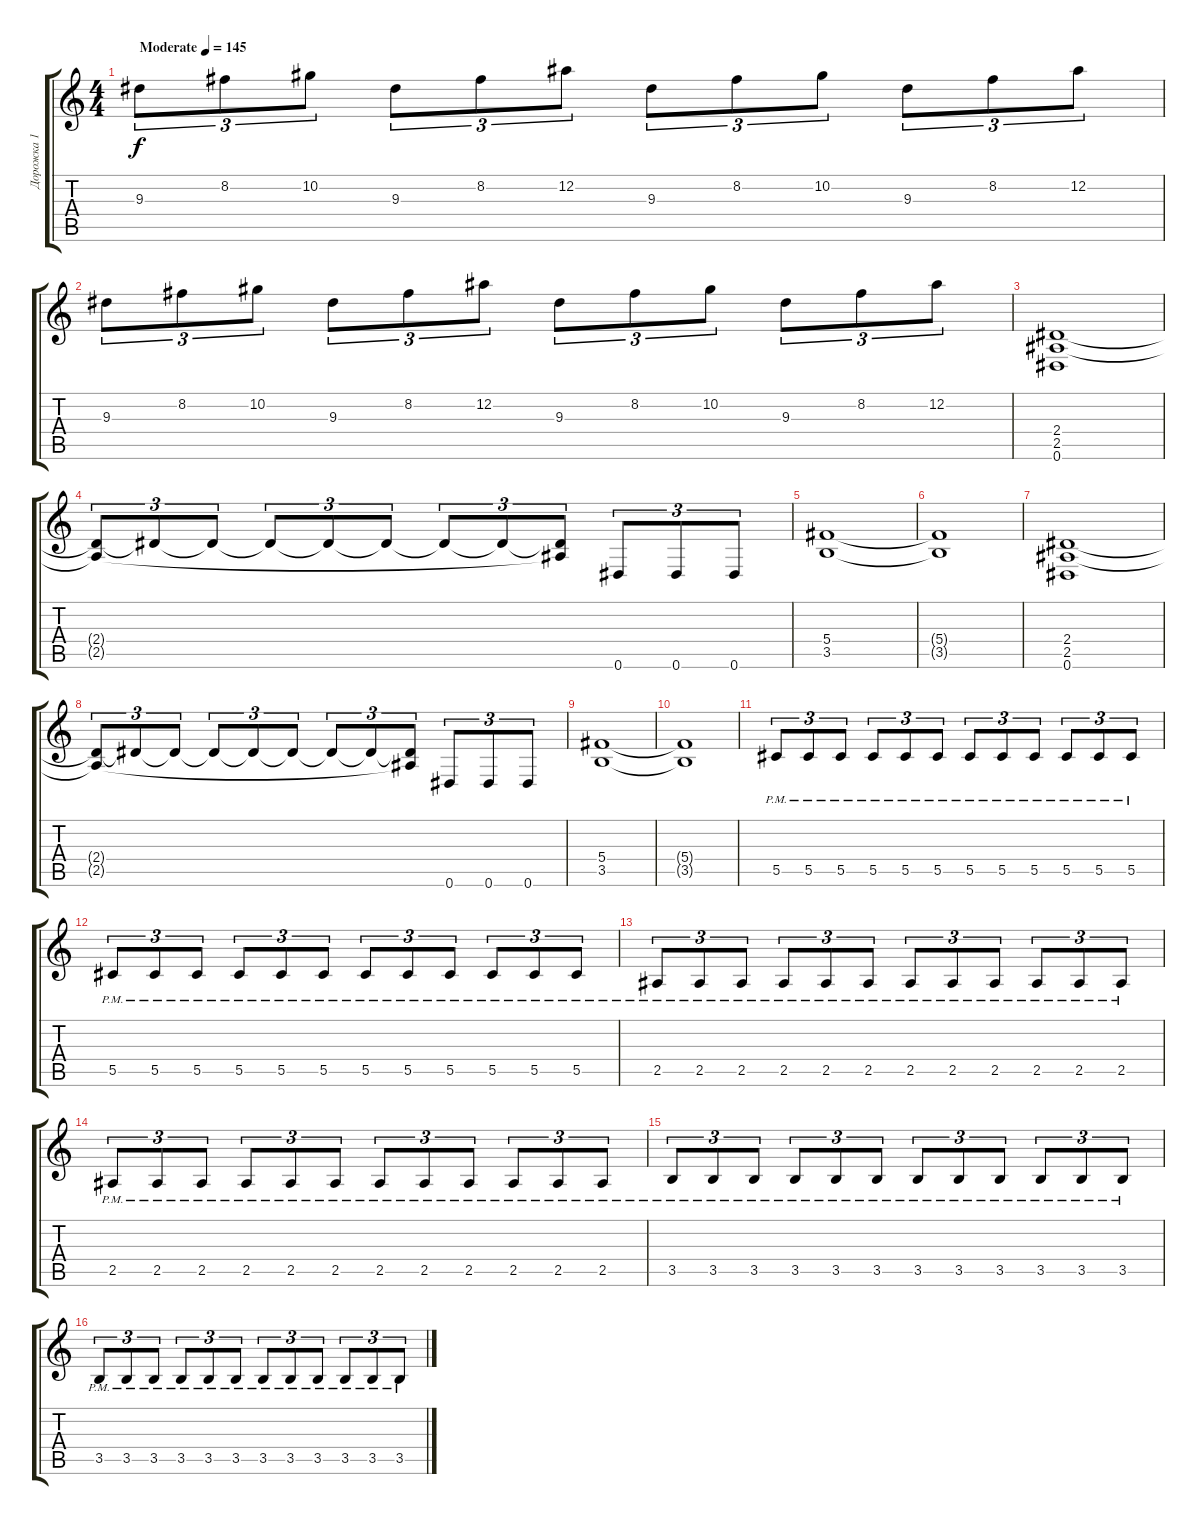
\track ("Дорожка 1" "Дорожка 1") {instrument distortionguitar}
\staff {score tabs}
\tuning (Eb4 Bb3 Gb3 Db3 Ab2 Eb2) {hide}
\ts (4 4)
\tempo (145 "Moderate")
\clef g2
\ks c
9.3.8{tu (3 2) dy f instrument distortionguitar} 8.2.8{tu (3 2)} 10.2.8{tu (3 2)} 9.3.8{tu (3 2)} 8.2.8{tu (3 2)} 12.2.8{tu (3 2)} 9.3.8{tu (3 2)} 8.2.8{tu (3 2)} 10.2.8{tu (3 2)} 9.3.8{tu (3 2)} 8.2.8{tu (3 2)} 12.2.8{tu (3 2)} |
9.3.8{tu (3 2)} 8.2.8{tu (3 2)} 10.2.8{tu (3 2)} 9.3.8{tu (3 2)} 8.2.8{tu (3 2)} 12.2.8{tu (3 2)} 9.3.8{tu (3 2)} 8.2.8{tu (3 2)} 10.2.8{tu (3 2)} 9.3.8{tu (3 2)} 8.2.8{tu (3 2)} 12.2.8{tu (3 2)} |
(2.4 2.5 0.6).1 |
(2.4{t} 2.5{t}).8{tu (3 2)} 2.4{t}.8{tu (3 2)} 2.4{t}.8{tu (3 2)} 2.4{t}.8{tu (3 2)} 2.4{t}.8{tu (3 2)} 2.4{t}.8{tu (3 2)} 2.4{t}.8{tu (3 2)} 2.4{t}.8{tu (3 2)} (2.4{t} 2.5{t}).8{tu (3 2)} 0.6.8{tu (3 2)} 0.6.8{tu (3 2)} 0.6.8{tu (3 2)} |
(5.4 3.5).1 |
(5.4{t} 3.5{t}).1 |
(2.4 2.5 0.6).1 |
(2.4{t} 2.5{t}).8{tu (3 2)} 2.4{t}.8{tu (3 2)} 2.4{t}.8{tu (3 2)} 2.4{t}.8{tu (3 2)} 2.4{t}.8{tu (3 2)} 2.4{t}.8{tu (3 2)} 2.4{t}.8{tu (3 2)} 2.4{t}.8{tu (3 2)} (2.4{t} 2.5{t}).8{tu (3 2)} 0.6.8{tu (3 2)} 0.6.8{tu (3 2)} 0.6.8{tu (3 2)} |
(5.4 3.5).1 |
(5.4{t} 3.5{t}).1 |
5.5{pm}.8{tu (3 2)} 5.5{pm}.8{tu (3 2)} 5.5{pm}.8{tu (3 2)} 5.5{pm}.8{tu (3 2)} 5.5{pm}.8{tu (3 2)} 5.5{pm}.8{tu (3 2)} 5.5{pm}.8{tu (3 2)} 5.5{pm}.8{tu (3 2)} 5.5{pm}.8{tu (3 2)} 5.5{pm}.8{tu (3 2)} 5.5{pm}.8{tu (3 2)} 5.5{pm}.8{tu (3 2)} |
5.5{pm}.8{tu (3 2)} 5.5{pm}.8{tu (3 2)} 5.5{pm}.8{tu (3 2)} 5.5{pm}.8{tu (3 2)} 5.5{pm}.8{tu (3 2)} 5.5{pm}.8{tu (3 2)} 5.5{pm}.8{tu (3 2)} 5.5{pm}.8{tu (3 2)} 5.5{pm}.8{tu (3 2)} 5.5{pm}.8{tu (3 2)} 5.5{pm}.8{tu (3 2)} 5.5{pm}.8{tu (3 2)} |
2.5{pm}.8{tu (3 2)} 2.5{pm}.8{tu (3 2)} 2.5{pm}.8{tu (3 2)} 2.5{pm}.8{tu (3 2)} 2.5{pm}.8{tu (3 2)} 2.5{pm}.8{tu (3 2)} 2.5{pm}.8{tu (3 2)} 2.5{pm}.8{tu (3 2)} 2.5{pm}.8{tu (3 2)} 2.5{pm}.8{tu (3 2)} 2.5{pm}.8{tu (3 2)} 2.5{pm}.8{tu (3 2)} |
2.5{pm}.8{tu (3 2)} 2.5{pm}.8{tu (3 2)} 2.5{pm}.8{tu (3 2)} 2.5{pm}.8{tu (3 2)} 2.5{pm}.8{tu (3 2)} 2.5{pm}.8{tu (3 2)} 2.5{pm}.8{tu (3 2)} 2.5{pm}.8{tu (3 2)} 2.5{pm}.8{tu (3 2)} 2.5{pm}.8{tu (3 2)} 2.5{pm}.8{tu (3 2)} 2.5{pm}.8{tu (3 2)} |
3.5{pm}.8{tu (3 2)} 3.5{pm}.8{tu (3 2)} 3.5{pm}.8{tu (3 2)} 3.5{pm}.8{tu (3 2)} 3.5{pm}.8{tu (3 2)} 3.5{pm}.8{tu (3 2)} 3.5{pm}.8{tu (3 2)} 3.5{pm}.8{tu (3 2)} 3.5{pm}.8{tu (3 2)} 3.5{pm}.8{tu (3 2)} 3.5{pm}.8{tu (3 2)} 3.5{pm}.8{tu (3 2)} |
3.5{pm}.8{tu (3 2)} 3.5{pm}.8{tu (3 2)} 3.5{pm}.8{tu (3 2)} 3.5{pm}.8{tu (3 2)} 3.5{pm}.8{tu (3 2)} 3.5{pm}.8{tu (3 2)} 3.5{pm}.8{tu (3 2)} 3.5{pm}.8{tu (3 2)} 3.5{pm}.8{tu (3 2)} 3.5{pm}.8{tu (3 2)} 3.5{pm}.8{tu (3 2)} 3.5{pm}.8{tu (3 2)}
